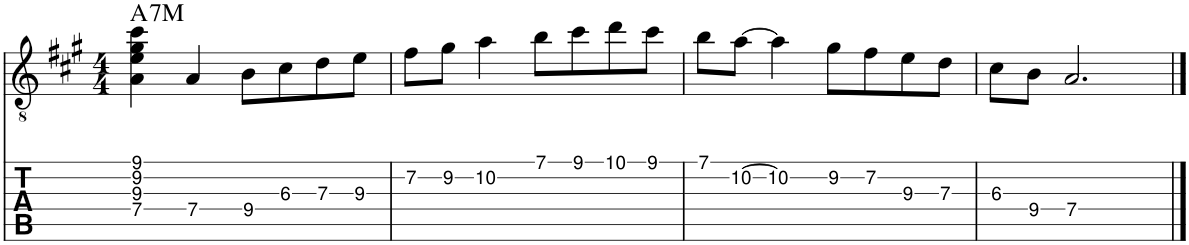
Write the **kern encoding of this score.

**kern	**kern	**harte
*part1	*part1	*part1
*staff2	*staff1	*
*I"Guitare classique	*	*
*I'Guit.	*	*
*stria6	*	*
*	*clefGv2	*
*k[f#c#g#]	*k[f#c#g#]	*
*M4/4	*M4/4	*
=1	=1	=1
!	!	!LO:H:kt=7
4A 4e 4g# 4cc#	4A\ 4e\ 4g#\ 4cc#\	A:7
4A	4A/	.
8BL	8B\L	.
8c#J	8c#\	.
8dL	8d\	.
8eJ	8e\J	.
=2	=2	=2
8f#L	8f#\L	.
8g#J	8g#\J	.
4a	4a\	.
8bL	8b\L	.
8cc#J	8cc#\	.
8ddL	8dd\	.
8cc#J	8cc#\J	.
=3	=3	=3
8bL	8b\L	.
[8aJ	[8a\J	.
4a]	4a\]	.
8g#L	8g#\L	.
8f#J	8f#\	.
8eL	8e\	.
8dJ	8d\J	.
=4	=4	=4
8c#L	8c#\L	.
8BJ	8B\J	.
2.A	2.A/	.
==	==	==
*-	*-	*-
